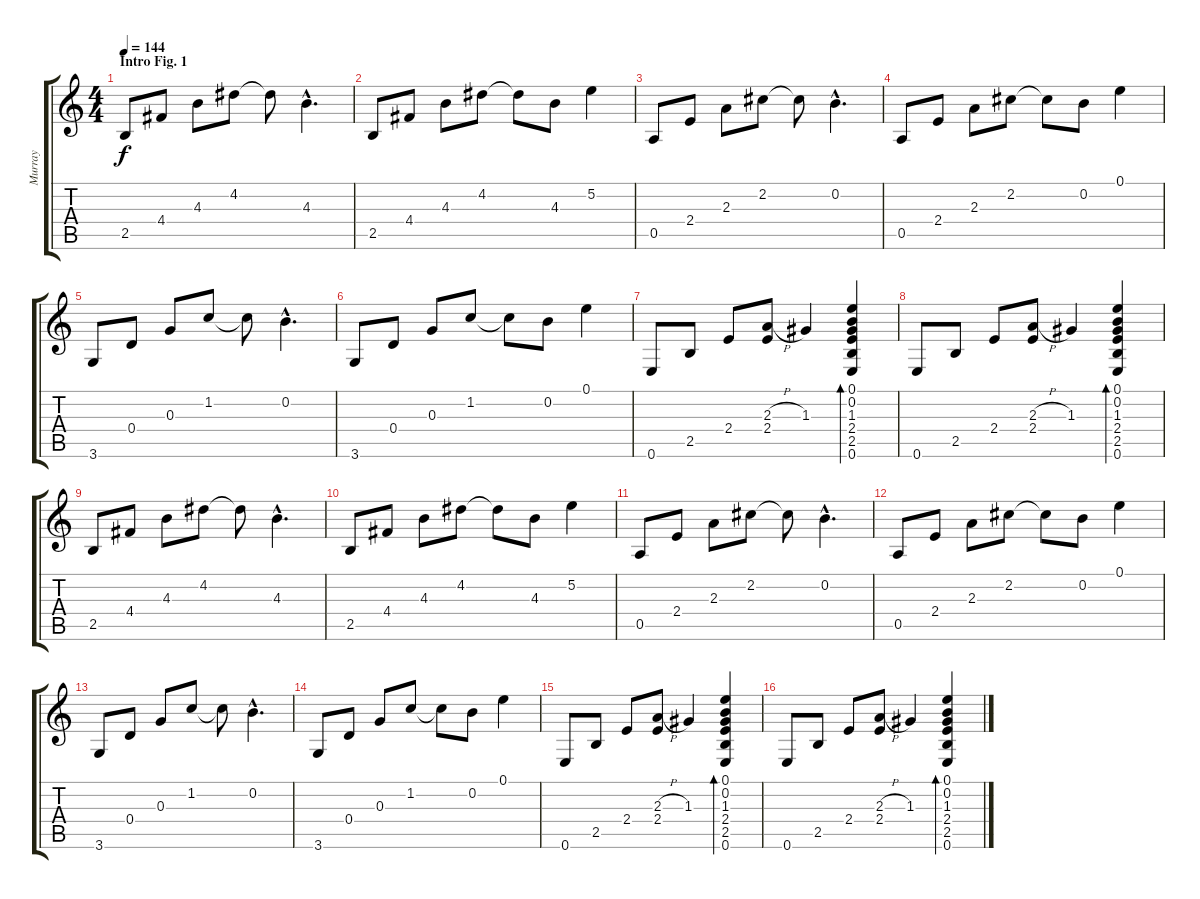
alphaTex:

\track ("Murray" "Murray") {instrument electricguitarclean}
\staff {score tabs}
\tuning (E4 B3 G3 D3 A2 E2) {hide}
\ts (4 4)
\section ("" "Intro Fig. 1")
\tempo 144
\clef g2
\ks c
2.5.8{dy f instrument electricguitarclean} 4.4.8 4.3.8 4.2.8 4.2{t}.8 4.3{hac}.4{d} |
2.5.8 4.4.8 4.3.8 4.2.8 4.2{t}.8 4.3.8 5.2.4 |
0.5.8 2.4.8 2.3.8 2.2.8 2.2{t}.8 0.2{hac}.4{d} |
0.5.8 2.4.8 2.3.8 2.2.8 2.2{t}.8 0.2.8 0.1.4 |
3.6.8 0.4.8 0.3.8 1.2.8 1.2{t}.8 0.2{hac}.4{d} |
3.6.8 0.4.8 0.3.8 1.2.8 1.2{t}.8 0.2.8 0.1.4 |
0.6.8 2.5.8 2.4.8 (2.3{h} 2.4).8 1.3.4 (0.1 0.2 1.3 2.4 2.5 0.6).4{bd 60} |
0.6.8 2.5.8 2.4.8 (2.3{h} 2.4).8 1.3.4 (0.1 0.2 1.3 2.4 2.5 0.6).4{bd 60} |
2.5.8 4.4.8 4.3.8 4.2.8 4.2{t}.8 4.3{hac}.4{d} |
2.5.8 4.4.8 4.3.8 4.2.8 4.2{t}.8 4.3.8 5.2.4 |
0.5.8 2.4.8 2.3.8 2.2.8 2.2{t}.8 0.2{hac}.4{d} |
0.5.8 2.4.8 2.3.8 2.2.8 2.2{t}.8 0.2.8 0.1.4 |
3.6.8 0.4.8 0.3.8 1.2.8 1.2{t}.8 0.2{hac}.4{d} |
3.6.8 0.4.8 0.3.8 1.2.8 1.2{t}.8 0.2.8 0.1.4 |
0.6.8 2.5.8 2.4.8 (2.3{h} 2.4).8 1.3.4 (0.1 0.2 1.3 2.4 2.5 0.6).4{bd 60} |
0.6.8 2.5.8 2.4.8 (2.3{h} 2.4).8 1.3.4 (0.1 0.2 1.3 2.4 2.5 0.6).4{bd 60}
